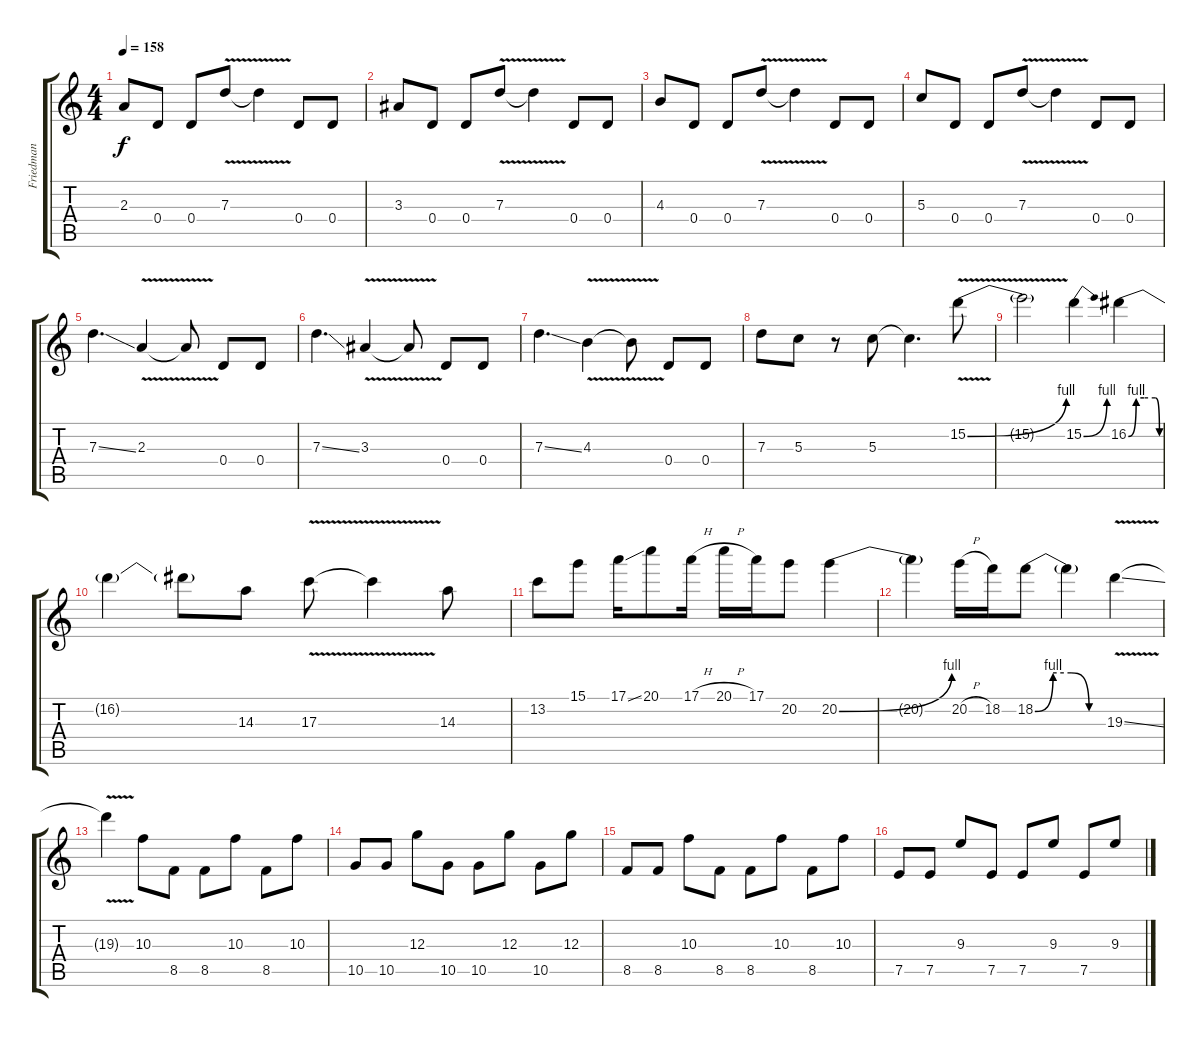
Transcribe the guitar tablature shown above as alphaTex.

\track ("Friedman" "Friedman") {instrument distortionguitar}
\staff {score tabs}
\tuning (E4 B3 G3 D3 A2 E2) {hide}
\ts (4 4)
\tempo 158
\clef g2
\ks c
2.3.8{dy f} 0.4.8 0.4.8 7.3{v}.8 7.3{t}.4 0.4.8 0.4.8 |
3.3.8 0.4.8 0.4.8 7.3{v}.8 7.3{t}.4 0.4.8 0.4.8 |
4.3.8 0.4.8 0.4.8 7.3{v}.8 7.3{t}.4 0.4.8 0.4.8 |
5.3.8 0.4.8 0.4.8 7.3{v}.8 7.3{t}.4 0.4.8 0.4.8 |
7.3{ss}.4{d} 2.3{v}.4 2.3{t}.8 0.4.8 0.4.8 |
7.3{ss}.4{d} 3.3{v}.4 3.3{t}.8 0.4.8 0.4.8 |
7.3{ss}.4{d} 4.3{v}.4 4.3{t}.8 0.4.8 0.4.8 |
7.3.8 5.3.8 r.8 5.3.8 5.3{t}.4{d} 15.2{be (bend 0 0 60 4) v}.8 |
15.2{t}.2 15.2{be (bend 0 0 60 4)}.4 16.2{be (custom 0 0 15 4 30 4 52 4 60 0)}.4 |
16.2{t}.4 16.2{t}.8 14.3.8 17.3{v}.8 17.3{t}.4 14.3.8 |
13.2.8 15.1.8 17.1{ss}.16 20.1.8 17.1{h}.16 20.1{h}.16 17.1.16 20.2.8 20.2{be (bend 0 0 60 4)}.4 |
20.2{t}.4 20.2{h}.16 18.2.16 18.2{be (custom 0 0 15 4 30 4 45 0 60 0)}.8 18.2{t}.4 19.3{v ss}.4 |
19.3{t}.4 10.3.8 8.5.8 8.5.8 10.3.8 8.5.8 10.3.8 |
10.5.8 10.5.8 12.3.8 10.5.8 10.5.8 12.3.8 10.5.8 12.3.8 |
8.5.8 8.5.8 10.3.8 8.5.8 8.5.8 10.3.8 8.5.8 10.3.8 |
7.5.8 7.5.8 9.3.8 7.5.8 7.5.8 9.3.8 7.5.8 9.3.8
